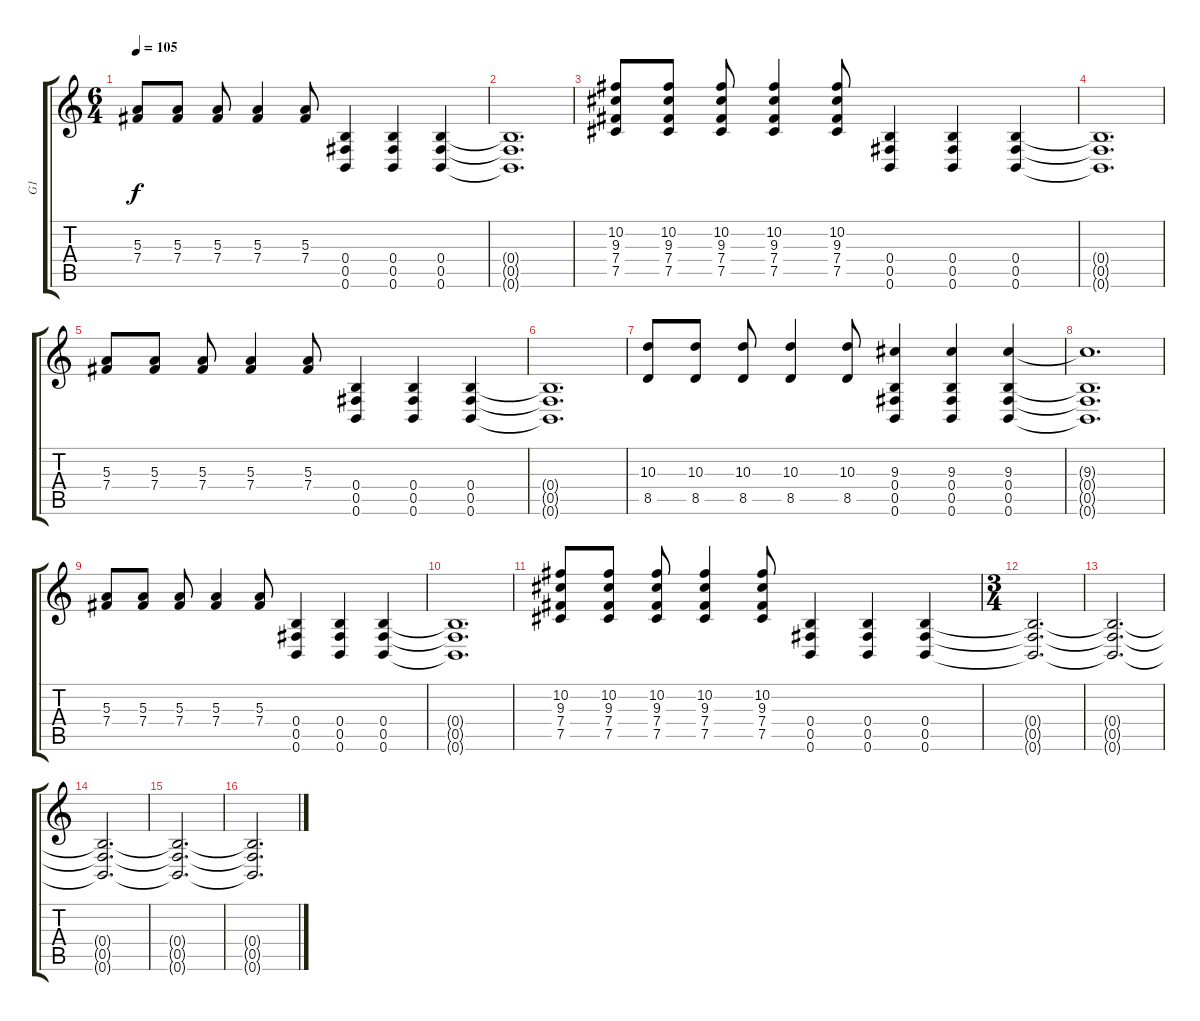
\track ("G1" "G1") {instrument distortionguitar}
\staff {score tabs}
\tuning (Db4 Ab3 E3 B2 Gb2 B1) {hide}
\ts (6 4)
\tempo 105
\clef g2
\ks c
(5.3 7.4).8{dy f} (5.3 7.4).8 (5.3 7.4).8 (5.3 7.4).4 (5.3 7.4).8 (0.4 0.5 0.6).4 (0.4 0.5 0.6).4 (0.4 0.5 0.6).4 |
(0.4{t} 0.5{t} 0.6{t}).1{d} |
(10.2 9.3 7.4 7.5).8 (10.2 9.3 7.4 7.5).8 (10.2 9.3 7.4 7.5).8 (10.2 9.3 7.4 7.5).4 (10.2 9.3 7.4 7.5).8 (0.4 0.5 0.6).4 (0.4 0.5 0.6).4 (0.4 0.5 0.6).4 |
(0.4{t} 0.5{t} 0.6{t}).1{d} |
(5.3 7.4).8 (5.3 7.4).8 (5.3 7.4).8 (5.3 7.4).4 (5.3 7.4).8 (0.4 0.5 0.6).4 (0.4 0.5 0.6).4 (0.4 0.5 0.6).4 |
(0.4{t} 0.5{t} 0.6{t}).1{d} |
(10.3 8.5).8 (10.3 8.5).8 (10.3 8.5).8 (10.3 8.5).4 (10.3 8.5).8 (9.3 0.4 0.5 0.6).4 (9.3 0.4 0.5 0.6).4 (9.3 0.4 0.5 0.6).4 |
(9.3{t} 0.4{t} 0.5{t} 0.6{t}).1{d} |
(5.3 7.4).8 (5.3 7.4).8 (5.3 7.4).8 (5.3 7.4).4 (5.3 7.4).8 (0.4 0.5 0.6).4 (0.4 0.5 0.6).4 (0.4 0.5 0.6).4 |
(0.4{t} 0.5{t} 0.6{t}).1{d} |
(10.2 9.3 7.4 7.5).8 (10.2 9.3 7.4 7.5).8 (10.2 9.3 7.4 7.5).8 (10.2 9.3 7.4 7.5).4 (10.2 9.3 7.4 7.5).8 (0.4 0.5 0.6).4 (0.4 0.5 0.6).4 (0.4 0.5 0.6).4 |
\ts (3 4)
(0.4{t} 0.5{t} 0.6{t}).2{d} |
(0.4{t} 0.5{t} 0.6{t}).2{d} |
(0.4{t} 0.5{t} 0.6{t}).2{d} |
(0.4{t} 0.5{t} 0.6{t}).2{d} |
(0.4{t} 0.5{t} 0.6{t}).2{d}
